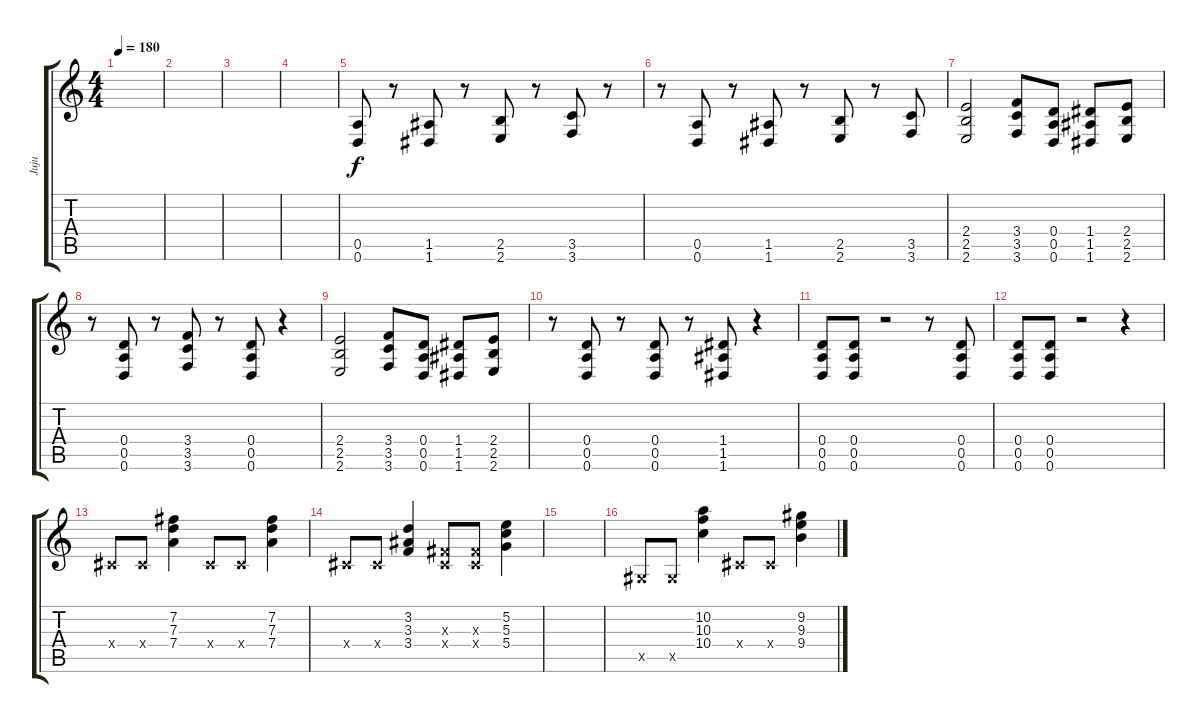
\track ("Juju" "Juju") {instrument distortionguitar}
\staff {score tabs}
\tuning (E4 B3 G3 D3 A2 D2) {hide}
\ts (4 4)
\tempo 180
\clef g2
\ks c
|
|
|
|
(0.5 0.6).8 r.8 (1.5 1.6).8 r.8 (2.5 2.6).8 r.8 (3.5 3.6).8 r.8 |
r.8 (0.5 0.6).8 r.8 (1.5 1.6).8 r.8 (2.5 2.6).8 r.8 (3.5 3.6).8 |
(2.4 2.5 2.6).2 (3.4 3.5 3.6).8 (0.4 0.5 0.6).8 (1.4 1.5 1.6).8 (2.4 2.5 2.6).8 |
r.8 (0.4 0.5 0.6).8 r.8 (3.4 3.5 3.6).8 r.8 (0.4 0.5 0.6).8 r.4 |
(2.4 2.5 2.6).2 (3.4 3.5 3.6).8 (0.4 0.5 0.6).8 (1.4 1.5 1.6).8 (2.4 2.5 2.6).8 |
r.8 (0.4 0.5 0.6).8 r.8 (0.4 0.5 0.6).8 r.8 (1.4 1.5 1.6).8 r.4 |
(0.4 0.5 0.6).8 (0.4 0.5 0.6).8 r.2 r.8 (0.4 0.5 0.6).8 |
(0.4 0.5 0.6).8 (0.4 0.5 0.6).8 r.2 r.4 |
-1.4{x}.8 -1.4{x}.8 (7.2 7.3 7.4).4 -1.4{x}.8 -1.4{x}.8 (7.2 7.3 7.4).4 |
-1.4{x}.8 -1.4{x}.8 (3.2 3.3 3.4).4 (-1.3{x} -1.4{x}).8 (-1.3{x} -1.4{x}).8 (5.2 5.3 5.4).4 |
|
-1.5{x}.8 -1.5{x}.8 (10.2 10.3 10.4).4 -1.4{x}.8 -1.4{x}.8 (9.2 9.3 9.4).4
